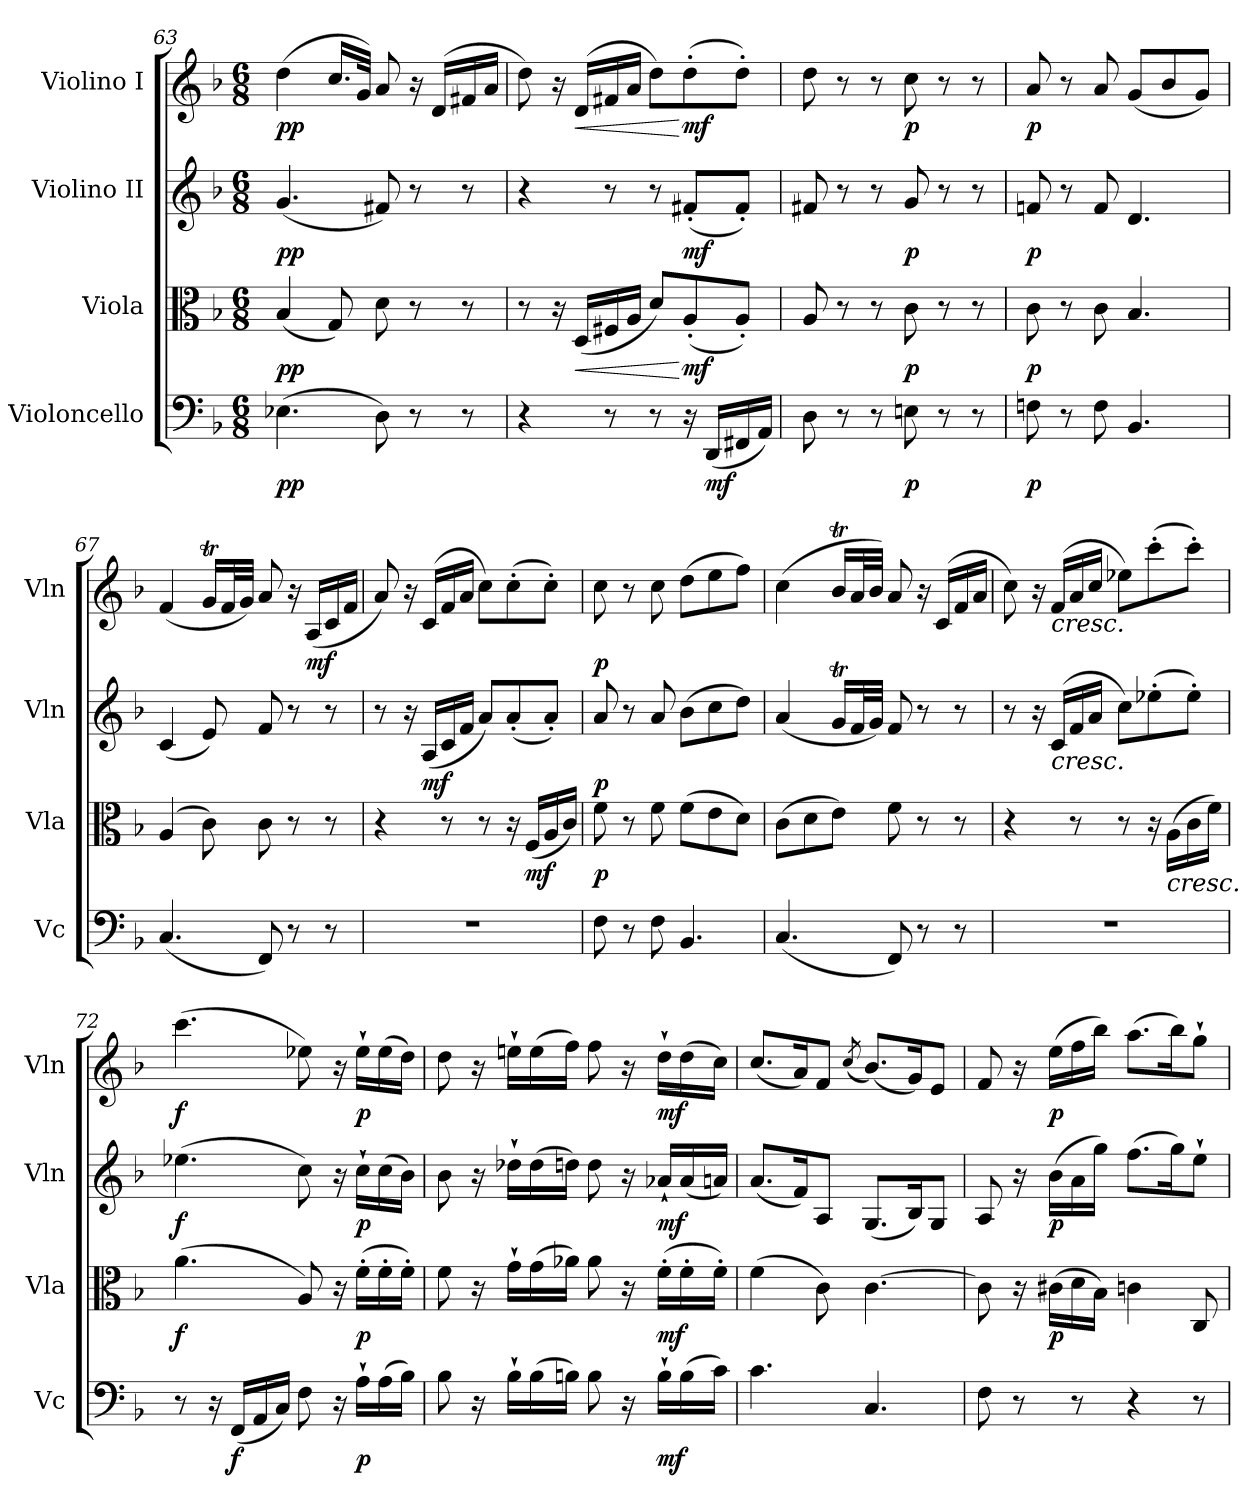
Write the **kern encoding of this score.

**kern	**dynam	**kern	**dynam	**kern	**dynam	**kern	**dynam
*part4	*part4	*part3	*part3	*part2	*part2	*part1	*part1
*staff4	*staff4	*staff3	*staff3	*staff2	*staff2	*staff1	*staff1
*I"Violoncello	*	*I"Viola	*	*I"Violino II	*	*I"Violino I	*
*I'Vc	*	*I'Vla	*	*I'Vln	*	*I'Vln	*
!!LO:LB:g=z
*clefF4	*	*clefC3	*	*clefG2	*	*clefG2	*
*k[b-]	*	*k[b-]	*	*k[b-]	*	*k[b-]	*
*M6/8	*	*M6/8	*	*M6/8	*	*M6/8	*
=63	=63	=63	=63	=63	=63	=63	=63
!	!LO:DY:b	!	!LO:DY:b	!	!LO:DY:b	!	!LO:DY:b
(>4.E-X\	pp	(<4B-/	pp	(<4.g/	pp	(>4dd\	pp
.	.	8G/)	.	.	.	16.cc/LL	.
.	.	.	.	.	.	32g/JJk)	.
8D\)	.	8d\	.	8f#X/)	.	8a/	.
8r	.	8r	.	8r	.	16r	.
.	.	.	.	.	.	(>16d/LL	.
8r	.	8r	.	8r	.	16f#X/	.
.	.	.	.	.	.	16a/JJ	.
=64	=64	=64	=64	=64	=64	=64	=64
4r	.	8r	.	4r	.	8dd\)	.
.	.	16r	.	.	.	16r	.
!	!	!	!LO:HP:b	!	!	!	!LO:HP:b
.	.	(<16D/LL	<	.	.	(>16d/LL	<
8r	.	16F#X/	.	8r	.	16f#X/	.
.	.	16A/JJ	.	.	.	16a/JJ	.
8r	.	8d/L)	.	8r	.	8dd\L)	.
!	!	!	!LO:DY:n=1:b	!	!LO:DY:b	!	!LO:DY:n=1:b
16r	.	(<8A'/	[ mf	(<8f#X'/L	mf	(>8dd'\	[ mf
!	!LO:DY:b	!	!	!	!	!	!
(<16DD/LL	mf	.	.	.	.	.	.
16FF#X/	.	8A'/J)	.	8f#'/J)	.	8dd'\J)	.
16AA/JJ)	.	.	.	.	.	.	.
=65	=65	=65	=65	=65	=65	=65	=65
8D\	.	8A/	.	8f#X/	.	8dd\	.
8r	.	8r	.	8r	.	8r	.
8r	.	8r	.	8r	.	8r	.
!	!LO:DY:b	!	!LO:DY:b	!	!LO:DY:b	!	!LO:DY:b
8En\	p	8c\	p	8g/	p	8cc\	p
8r	.	8r	.	8r	.	8r	.
8r	.	8r	.	8r	.	8r	.
=66	=66	=66	=66	=66	=66	=66	=66
!	!LO:DY:b	!	!LO:DY:b	!	!LO:DY:b	!	!LO:DY:b
8Fn\	p	8c\	p	8fn/	p	8a/	p
8r	.	8r	.	8r	.	8r	.
8F\	.	8c\	.	8f/	.	8a/	.
4.BB-/	.	4.B-/	.	4.d/	.	(<8g/L	.
.	.	.	.	.	.	8b-/	.
.	.	.	.	.	.	8g/J)	.
=67	=67	=67	=67	=67	=67	=67	=67
(<4.C/	.	(>4A/	.	(<4c/	.	(<4f/	.
.	.	8c\)	.	8e/)	.	16gT/LL	.
.	.	.	.	.	.	32f/L	.
.	.	.	.	.	.	32g/JJJ)	.
8FF/)	.	8c\	.	8f/	.	8a/	.
8r	.	8r	.	8r	.	16r	.
!	!	!	!	!	!	!	!LO:DY:b
.	.	.	.	.	.	(<16A/LL	mf
8r	.	8r	.	8r	.	16c/	.
.	.	.	.	.	.	16f/JJ	.
!!LO:LB:g=z
=68	=68	=68	=68	=68	=68	=68	=68
2.r	.	4r	.	8r	.	8a/)	.
.	.	.	.	16r	.	16r	.
!	!	!	!	!	!LO:DY:b	!	!
.	.	.	.	(<16A/LL	mf	(>16c/LL	.
.	.	8r	.	16c/	.	16f/	.
.	.	.	.	16f/JJ	.	16a/JJ	.
.	.	8r	.	8a/L)	.	8cc\L)	.
.	.	16r	.	(<8a'/	.	(>8cc'\	.
!	!	!	!LO:DY:b	!	!	!	!
.	.	(<16F/LL	mf	.	.	.	.
.	.	16A/	.	8a'/J)	.	8cc'\J)	.
.	.	16c/JJ)	.	.	.	.	.
=69	=69	=69	=69	=69	=69	=69	=69
!	!	!	!LO:DY:b	!	!LO:DY:b	!	!LO:DY:b
8F\	.	8f\	p	8a/	p	8cc\	p
8r	.	8r	.	8r	.	8r	.
8F\	.	8f\	.	8a/	.	8cc\	.
4.BB-/	.	(>8f\L	.	(>8b-\L	.	(>8dd\L	.
.	.	8e\	.	8cc\	.	8ee\	.
.	.	8d\J)	.	8dd\J)	.	8ff\J)	.
=70	=70	=70	=70	=70	=70	=70	=70
(<4.C/	.	(>8c\L	.	(<4a/	.	(>4cc\	.
.	.	8d\	.	.	.	.	.
.	.	8e\J)	.	16gT/LL	.	16b-T/LL	.
.	.	.	.	32f/L	.	32a/L	.
.	.	.	.	32g/JJJ)	.	32b-/JJJ)	.
8FF/)	.	8f\	.	8f/	.	8a/	.
8r	.	8r	.	8r	.	16r	.
.	.	.	.	.	.	(>16c/LL	.
8r	.	8r	.	8r	.	16f/	.
.	.	.	.	.	.	16a/JJ	.
=71	=71	=71	=71	=71	=71	=71	=71
2.r	.	4r	.	8r	.	8cc\)	.
.	.	.	.	16r	.	16r	.
!	!	!	!	!	!	!LO:TX:b:i:t=cresc.	!
!	!	!	!	!LO:TX:b:i:t=cresc.	!	!	!
.	.	.	.	(>16c/LL	.	(>16f/LL	.
.	.	8r	.	16f/	.	16a/	.
.	.	.	.	16a/JJ	.	16cc/JJ	.
.	.	8r	.	8cc\L)	.	8ee-X\L)	.
.	.	16r	.	(>8ee-X'\	.	(>8ccc'\	.
!	!	!LO:TX:b:i:t=cresc.	!	!	!	!	!
.	.	(>16A\LL	.	.	.	.	.
.	.	16c\	.	8ee-'\J)	.	8ccc'\J)	.
.	.	16f\JJ)	.	.	.	.	.
=72	=72	=72	=72	=72	=72	=72	=72
!	!	!	!LO:DY:b	!	!LO:DY:b	!	!LO:DY:b
8r	.	(>4.a\	f	(>4.ee-X\	f	(>4.ccc\	f
16r	.	.	.	.	.	.	.
!	!LO:DY:b	!	!	!	!	!	!
(<16FF/LL	f	.	.	.	.	.	.
16AA/	.	.	.	.	.	.	.
16C/JJ)	.	.	.	.	.	.	.
8F\	.	8A/)	.	8cc\)	.	8ee-X\)	.
16r	.	16r	.	16r	.	16r	.
!	!LO:DY:b	!	!LO:DY:b	!	!LO:DY:b	!	!LO:DY:b
16A`\LL	p	(>16f'\LL	p	16cc`\LL	p	16ee-`\LL	p
(>16A\	.	16f'\	.	(>16cc\	.	(>16ee-\	.
16B-\JJ)	.	16f'\JJ)	.	16b-\JJ)	.	16dd\JJ)	.
!!LO:LB:g=z
=73	=73	=73	=73	=73	=73	=73	=73
8B-\	.	8f\	.	8b-\	.	8dd\	.
16r	.	16r	.	16r	.	16r	.
16B-`\LL	.	16g`\LL	.	16dd-X`\LL	.	16een`\LL	.
(>16B-\	.	(>16g\	.	(>16dd-\	.	(>16ee\	.
16Bn\JJ)	.	16a-X\JJ)	.	16ddn\JJ)	.	16ff\JJ)	.
8B\	.	8a-\	.	8dd\	.	8ff\	.
16r	.	16r	.	16r	.	16r	.
!	!LO:DY:b	!	!LO:DY:b	!	!LO:DY:b	!	!LO:DY:b
16B`\LL	mf	(>16f'\LL	mf	16a-X`/LL	mf	16dd`\LL	mf
(>16B\	.	16f'\	.	(<16a-/	.	(>16dd\	.
16c\JJ)	.	16f'\JJ)	.	16an/JJ)	.	16cc\JJ)	.
=74	=74	=74	=74	=74	=74	=74	=74
4.c\	.	(>4f\	.	(<8.a/L	.	(<8.cc/L	.
.	.	.	.	16f/K)	.	16a/K)	.
.	.	8c\)	.	8A/J	.	8f/J	.
.	.	.	.	.	.	(<8qcc/	.
4.C/	.	[4.c\	.	(<8.G/L	.	(<8.b-/L)	.
.	.	.	.	16B-/K)	.	16g/K)	.
.	.	.	.	8G/J	.	8e/J	.
=75	=75	=75	=75	=75	=75	=75	=75
8F\	.	8c\]	.	8A/	.	8f/	.
8r	.	16r	.	16r	.	16r	.
!	!	!	!LO:DY:b	!	!LO:DY:b	!	!LO:DY:b
.	.	(>16c#X\LL	p	(>16b-\LL	p	(>16ee\LL	p
8r	.	16d\	.	16a\	.	16ff\	.
.	.	16B-\JJ)	.	16gg\JJ)	.	16bb-\JJ)	.
4r	.	4cn\	.	(>8.ff\L	.	(>8.aa\L	.
.	.	.	.	16gg\K)	.	16bb-\K)	.
8r	.	8C/	.	8ee`\J	.	8gg`\J	.
=	=	=	=	=	=	=	=
*-	*-	*-	*-	*-	*-	*-	*-
